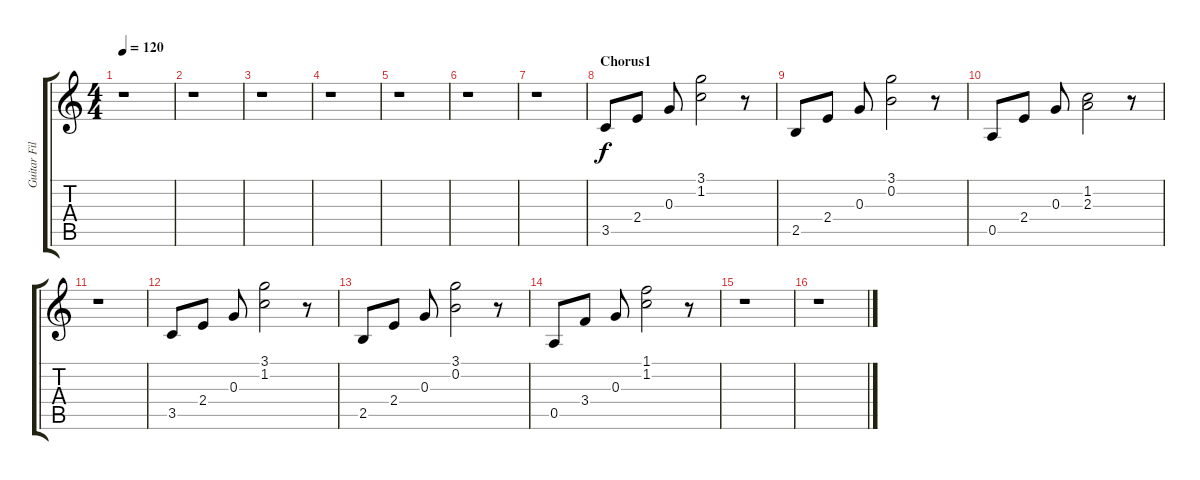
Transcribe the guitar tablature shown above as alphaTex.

\track ("Guitar Fill" "Guitar Fil") {instrument distortionguitar}
\staff {score tabs}
\tuning (E4 B3 G3 D3 A2 E2) {hide}
\ts (4 4)
\tempo 120
\clef g2
\ks c
r.1{dy f} |
r.1 |
r.1 |
r.1 |
r.1 |
r.1 |
r.1 |
\section ("" "Chorus1")
3.5.8 2.4.8 0.3.8 (3.1 1.2).2 r.8 |
2.5.8 2.4.8 0.3.8 (3.1 0.2).2 r.8 |
0.5.8 2.4.8 0.3.8 (1.2 2.3).2 r.8 |
r.1 |
3.5.8 2.4.8 0.3.8 (3.1 1.2).2 r.8 |
2.5.8 2.4.8 0.3.8 (3.1 0.2).2 r.8 |
0.5.8 3.4.8 0.3.8 (1.1 1.2).2 r.8 |
r.1 |
r.1
